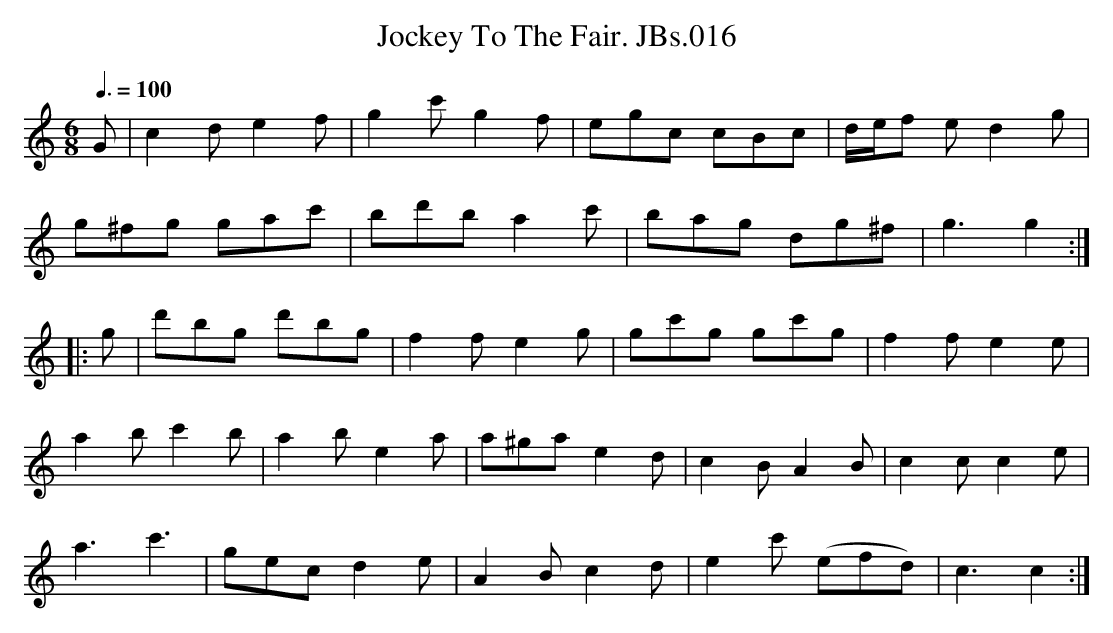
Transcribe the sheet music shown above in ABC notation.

X:1
T:Jockey To The Fair. JBs.016
M:6/8
L:1/8
Q:3/8=100
K:C
G|c2de2f|g2c'g2f|egc cBc|d/e/f ed2g|
g^fg gac'|bd'b a2c'|bag dg^f|g3g2:|
|:g|d'bg d'bg|f2fe2g|gc'g gc'g|f2fe2e|
a2 bc'2b|a2be2a|a^gae2d|c2BA2B|c2cc2e|
a3c'3|gec d2e|A2Bc2d|e2c' (efd)|c3c2:|
